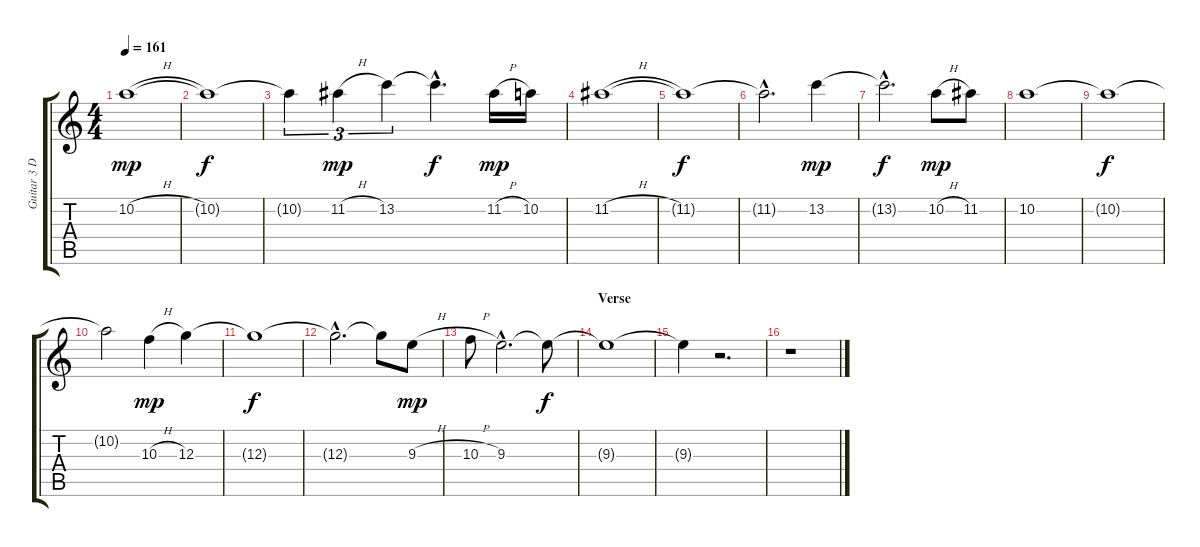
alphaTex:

\track ("Guitar 3 Drop D" "Guitar 3 D") {instrument electricguitarclean}
\staff {score tabs}
\tuning (E4 B3 G3 D3 A2 D2) {hide}
\ts (4 4)
\tempo 161
\clef g2
\ks c
10.2{h}.1{dy mp} |
10.2{t}.1{dy f} |
10.2{t}.4{tu (3 2)} 11.2{h}.4{tu (3 2) dy mp} 13.2.4{tu (3 2)} 13.2{hac t}.4{d dy f} 11.2{h}.16{dy mp} 10.2.16 |
11.2{h}.1 |
11.2{t}.1{dy f} |
11.2{hac t}.2{d} 13.2.4{dy mp} |
13.2{hac t}.2{d dy f} 10.2{h}.8{dy mp} 11.2.8 |
10.2.1 |
10.2{t}.1{dy f} |
10.2{t}.2 10.3{h}.4{dy mp} 12.3.4 |
12.3{t}.1{dy f} |
12.3{hac t}.2{d} 12.3{t}.8 9.3{h}.8{dy mp} |
10.3{h}.8 9.3{hac}.2{d} 9.3{t}.8{dy f} |
\section ("" "Verse")
9.3{t}.1 |
9.3{t}.4 r.2{d} |
r.1
